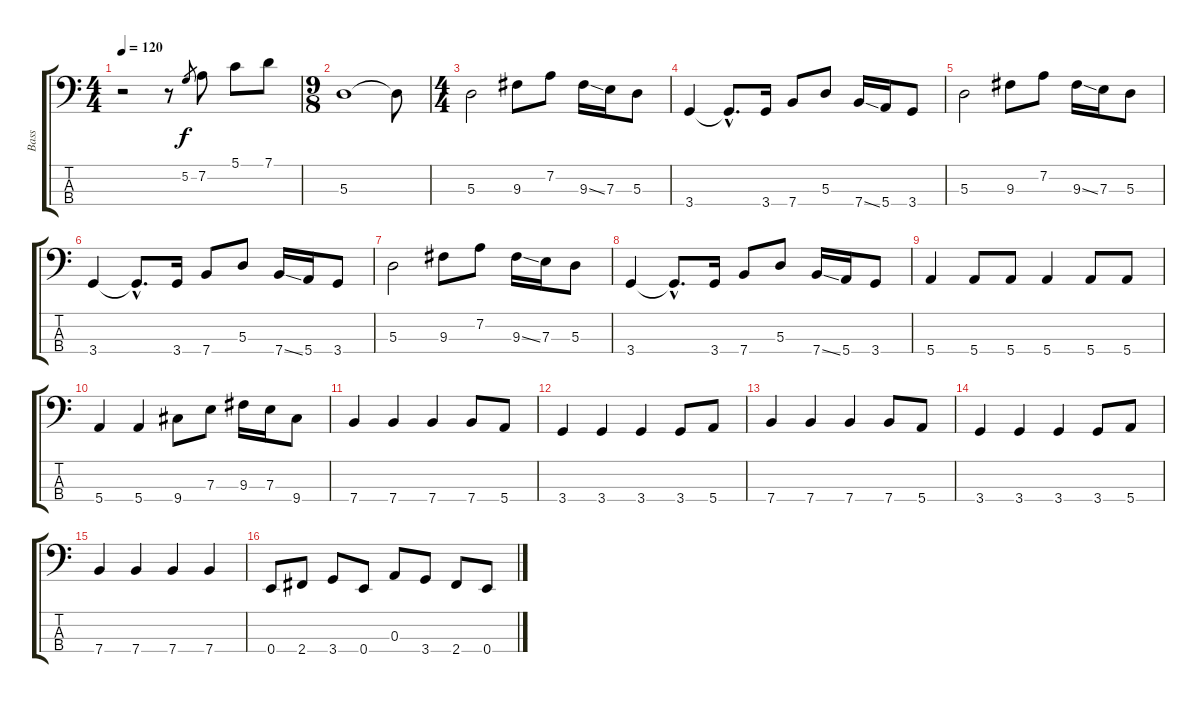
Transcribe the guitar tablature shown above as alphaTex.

\track ("Bass" "Bass") {instrument fretlessbass}
\staff {score tabs}
\tuning (G2 D2 A1 E1) {hide}
\ts (4 4)
\tempo 120
\clef f4
\ks c
r.2{dy f instrument fretlessbass} r.8 5.2.8{gr} 7.2.8 5.1.8 7.1.8 |
\ts (9 8)
5.3.1 5.3{t}.8 |
\ts (4 4)
5.3.2 9.3.8 7.2.8 9.3{ss}.16 7.3.16 5.3.8 |
3.4.4 3.4{hac t}.8{d} 3.4.16 7.4.8 5.3.8 7.4{ss}.16 5.4.16 3.4.8 |
5.3.2 9.3.8 7.2.8 9.3{ss}.16 7.3.16 5.3.8 |
3.4.4 3.4{hac t}.8{d} 3.4.16 7.4.8 5.3.8 7.4{ss}.16 5.4.16 3.4.8 |
5.3.2 9.3.8 7.2.8 9.3{ss}.16 7.3.16 5.3.8 |
3.4.4 3.4{hac t}.8{d} 3.4.16 7.4.8 5.3.8 7.4{ss}.16 5.4.16 3.4.8 |
5.4.4 5.4.8 5.4.8 5.4.4 5.4.8 5.4.8 |
5.4.4 5.4.4 9.4.8 7.3.8 9.3.16 7.3.16 9.4.8 |
7.4.4 7.4.4 7.4.4 7.4.8 5.4.8 |
3.4.4 3.4.4 3.4.4 3.4.8 5.4.8 |
7.4.4 7.4.4 7.4.4 7.4.8 5.4.8 |
3.4.4 3.4.4 3.4.4 3.4.8 5.4.8 |
7.4.4 7.4.4 7.4.4 7.4.4 |
0.4.8 2.4.8 3.4.8 0.4.8 0.3.8 3.4.8 2.4.8 0.4.8
